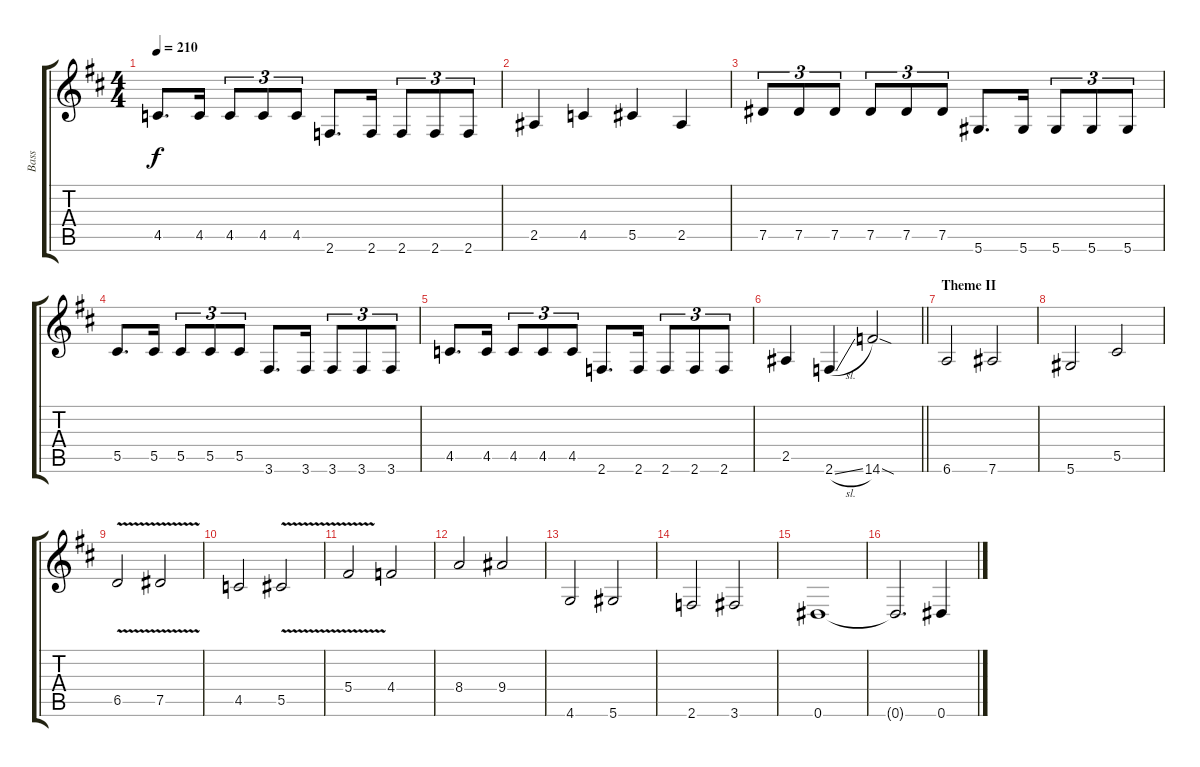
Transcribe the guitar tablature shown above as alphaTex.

\track ("Bass" "Bass") {instrument electricbasspick}
\staff {score tabs}
\tuning (Eb4 Bb3 Gb3 Db3 Ab2 Eb2) {hide}
\ts (4 4)
\tempo 210
\clef g2
\ks d
4.5.8{d dy f} 4.5.16 4.5.8{tu (3 2)} 4.5.8{tu (3 2)} 4.5.8{tu (3 2)} 2.6.8{d} 2.6.16 2.6.8{tu (3 2)} 2.6.8{tu (3 2)} 2.6.8{tu (3 2)} |
2.5.4 4.5.4 5.5.4 2.5.4 |
7.5.8{tu (3 2)} 7.5.8{tu (3 2)} 7.5.8{tu (3 2)} 7.5.8{tu (3 2)} 7.5.8{tu (3 2)} 7.5.8{tu (3 2)} 5.6.8{d} 5.6.16 5.6.8{tu (3 2)} 5.6.8{tu (3 2)} 5.6.8{tu (3 2)} |
5.5.8{d} 5.5.16 5.5.8{tu (3 2)} 5.5.8{tu (3 2)} 5.5.8{tu (3 2)} 3.6.8{d} 3.6.16 3.6.8{tu (3 2)} 3.6.8{tu (3 2)} 3.6.8{tu (3 2)} |
4.5.8{d} 4.5.16 4.5.8{tu (3 2)} 4.5.8{tu (3 2)} 4.5.8{tu (3 2)} 2.6.8{d} 2.6.16 2.6.8{tu (3 2)} 2.6.8{tu (3 2)} 2.6.8{tu (3 2)} |
\barLineRight lightlight
2.5.4 2.6{sl}.4 14.6{sod}.2 |
\section ("" "Theme II")
6.6.2 7.6.2 |
5.6.2 5.5.2 |
6.5{v}.2 7.5{v}.2 |
4.5.2 5.5{v}.2 |
5.4{v}.2 4.4.2 |
8.4.2 9.4.2 |
4.6.2 5.6.2 |
2.6.2 3.6.2 |
0.6.1 |
0.6{t}.2{d} 0.6.4
